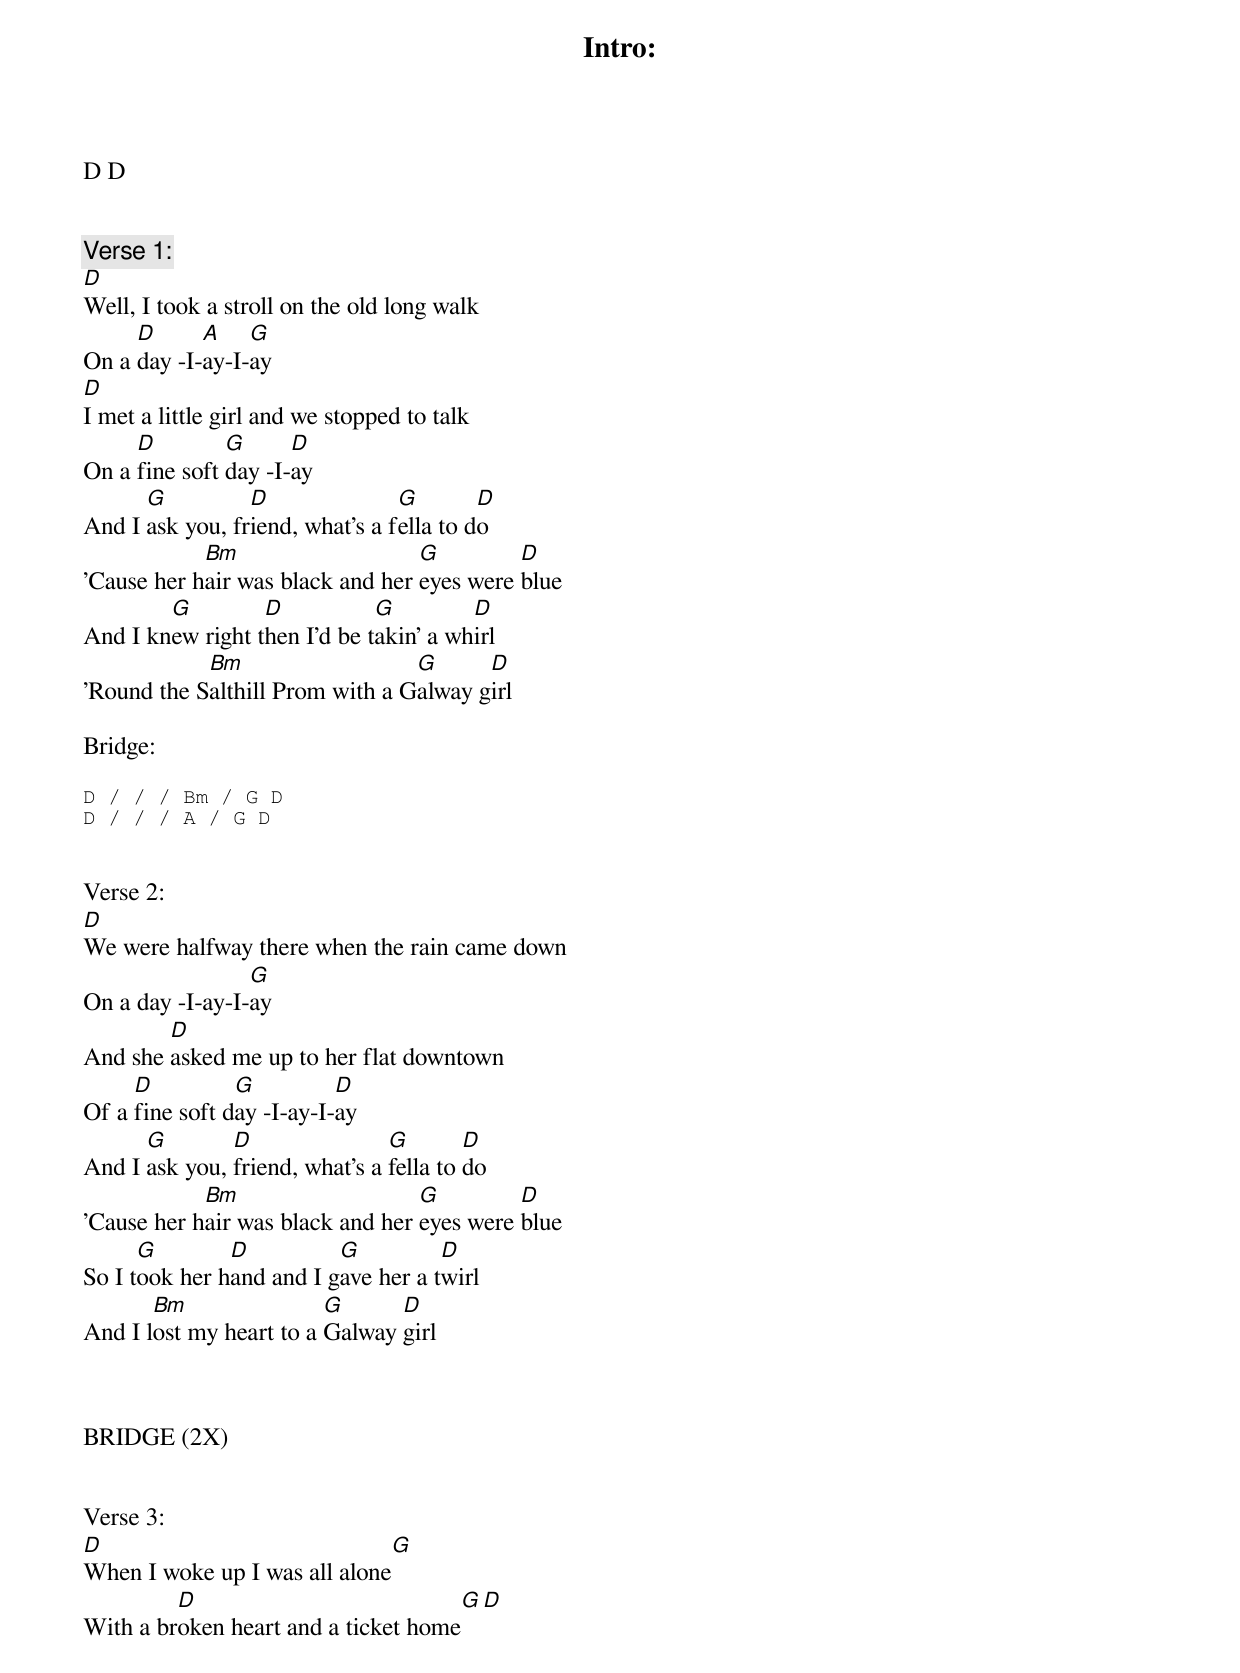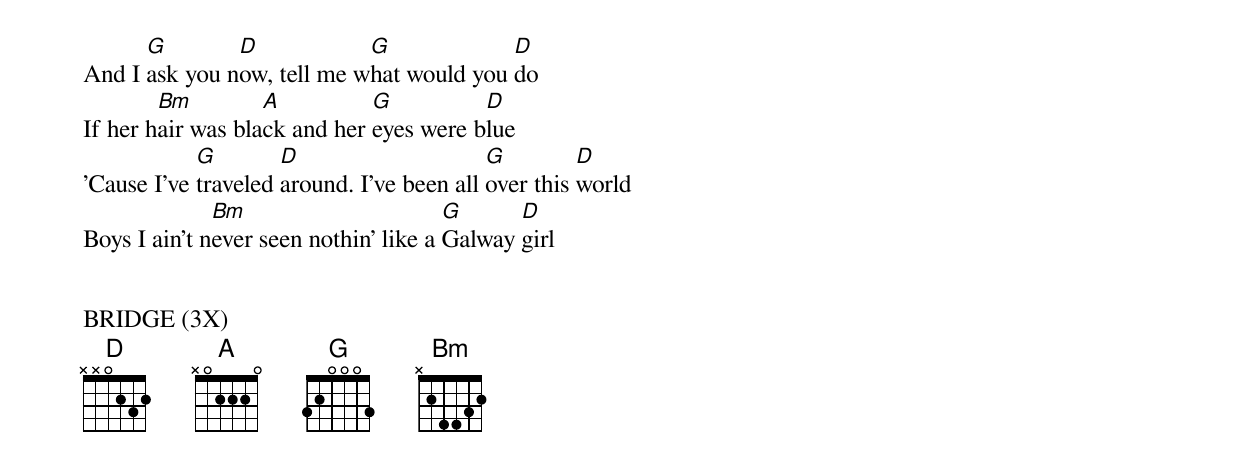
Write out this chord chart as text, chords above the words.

Intro:
D D


Verse 1:
D
Well, I took a stroll on the old long walk
     D      A    G
On a day -I-ay-I-ay
D
I met a little girl and we stopped to talk
     D         G      D
On a fine soft day -I-ay
      G          D               G        D
And I ask you, friend, what's a fella to do
            Bm                    G         D
'Cause her hair was black and her eyes were blue
        G         D           G         D
And I knew right then I'd be takin' a whirl
            Bm                   G      D
'Round the Salthill Prom with a Galway girl

Bridge:

D / / / Bm / G D
D / / / A / G D


Verse 2:
D
We were halfway there when the rain came down
                 G
On a day -I-ay-I-ay
        D
And she asked me up to her flat downtown
     D          G          D
Of a fine soft day -I-ay-I-ay
      G        D                G        D
And I ask you, friend, what's a fella to do
            Bm                    G         D
'Cause her hair was black and her eyes were blue
      G        D          G          D
So I took her hand and I gave her a twirl
       Bm                G      D
And I lost my heart to a Galway girl



BRIDGE (2X)


Verse 3:
D                                          G
When I woke up I was all alone
         D                              G  D
With a broken heart and a ticket home
      G        D            G             D
And I ask you now, tell me what would you do
        Bm         A          G          D
If her hair was black and her eyes were blue
            G        D                     G         D
'Cause I've traveled around. I've been all over this world
              Bm                       G      D
Boys I ain't never seen nothin' like a Galway girl


BRIDGE (3X)
